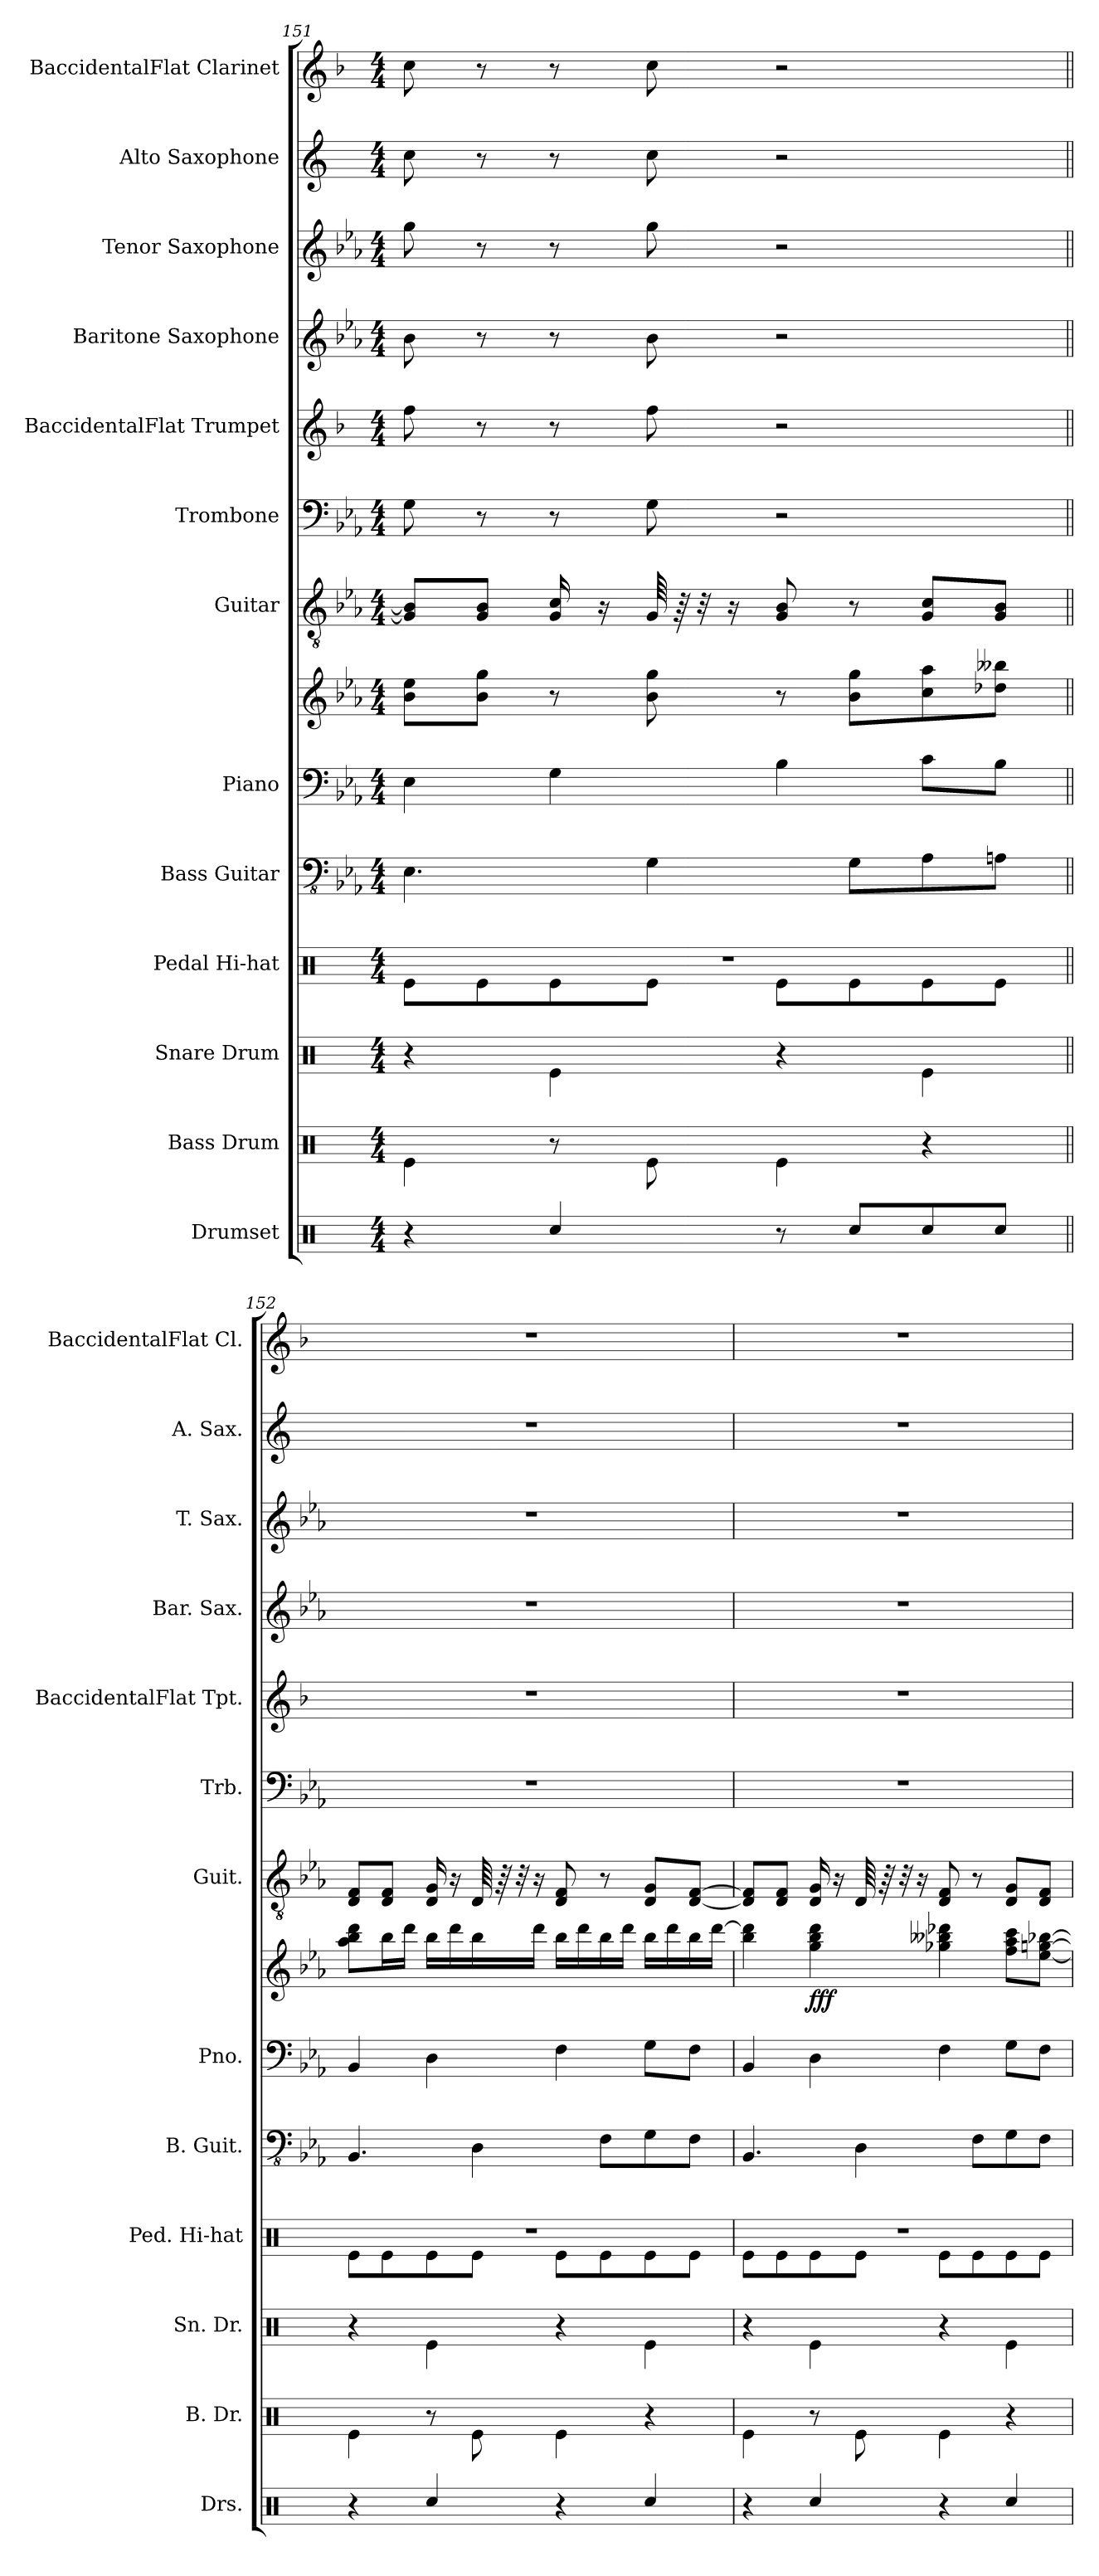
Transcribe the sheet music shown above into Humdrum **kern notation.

**kern	**kern	**kern	**kern	**kern	**kern	**kern	**dynam	**kern	**kern	**kern	**kern	**kern	**kern	**kern
*part13	*part12	*part11	*part10	*part9	*part8	*part8	*part8	*part7	*part6	*part5	*part4	*part3	*part2	*part1
*staff14	*staff13	*staff12	*staff11	*staff10	*staff9	*staff8	*staff8/9	*staff7	*staff6	*staff5	*staff4	*staff3	*staff2	*staff1
*I"Drumset	*I"Bass Drum	*I"Snare Drum	*I"Pedal Hi-hat	*I"Bass Guitar	*I"Piano	*	*	*I"Guitar	*I"Trombone	*I"BaccidentalFlat Trumpet	*I"Baritone Saxophone	*I"Tenor Saxophone	*I"Alto Saxophone	*I"BaccidentalFlat Clarinet
*I'Drs.	*I'B. Dr.	*I'Sn. Dr.	*I'Ped. Hi-hat	*I'B. Guit.	*I'Pno.	*	*	*I'Guit.	*I'Trb.	*I'BaccidentalFlat Tpt.	*I'Bar. Sax.	*I'T. Sax.	*I'A. Sax.	*I'BaccidentalFlat Cl.
!!LO:PB:g=z
*clefX	*clefX	*clefX	*clefX	*clefFv4	*clefF4	*clefG2	*	*clefGv2	*clefF4	*clefG2	*clefG2	*clefG2	*clefG2	*clefG2
*	*	*	*	*	*	*	*	*	*	*ITrd1c2	*ITrd12c21	*ITrd8c14	*ITrd5c9	*ITrd1c2
*k[]	*k[]	*k[]	*k[]	*k[b-e-a-]	*k[b-e-a-]	*k[b-e-a-]	*	*k[b-e-a-]	*k[b-e-a-]	*k[b-e-a-]	*k[b-e-a-]	*k[b-e-a-]	*k[b-e-a-]	*k[b-e-a-]
*M4/4	*M4/4	*M4/4	*M4/4	*M4/4	*M4/4	*M4/4	*	*M4/4	*M4/4	*M4/4	*M4/4	*M4/4	*M4/4	*M4/4
=151	=151	=151	=151	=151	=151	=151	=151	=151	=151	=151	=151	=151	=151	=151
*	*	*	*^	*	*	*	*	*	*	*	*	*	*	*
4r	4Re\	4r	1r	8Re\L	4.EE-\	4E-\	8b-\ 8ee-\L	.	8G/] 8B-/]L	8G\	8ee-\	8B-\	8g\	8e-\	8b-\
.	.	.	.	8Re\	.	.	8b-\ 8gg\J	.	8G/ 8B-/J	8r	8r	8r	8r	8r	8r
4Rcc/	8r	4Re\	.	8Re\	.	4G\	8r	.	16G/ 16c/	8r	8r	8r	8r	8r	8r
.	.	.	.	.	.	.	.	.	16r	.	.	.	.	.	.
.	8Re\	.	.	8Re\J	4GG\	.	8b-\ 8gg\	.	64G/	8G\	8ee-\	8B-\	8g\	8e-\	8b-\
.	.	.	.	.	.	.	.	.	64r	.	.	.	.	.	.
.	.	.	.	.	.	.	.	.	32r	.	.	.	.	.	.
.	.	.	.	.	.	.	.	.	16r	.	.	.	.	.	.
8r	4Re\	4r	.	8Re\L	.	4B-\	8r	.	8G/ 8B-/	2r	2r	2r	2r	2r	2r
8Rcc/L	.	.	.	8Re\	8GG\L	.	8b-\ 8gg\L	.	8r	.	.	.	.	.	.
8Rcc/	4r	4Re\	.	8Re\	8AA-\	8c\L	8cc\ 8aa-\	.	8G/ 8c/L	.	.	.	.	.	.
8Rcc/J	.	.	.	8Re\J	8AAn\J	8B-\J	8dd-X\ 8bb--X\J	.	8G/ 8B-/J	.	.	.	.	.	.
=152||	=152||	=152||	=152||	=152||	=152||	=152||	=152||	=152||	=152||	=152||	=152||	=152||	=152||	=152||	=152||
4r	4Re\	4r	1r	8Re\L	4.BBB-/	4BB-/	8aa-\ 8bb-\ 8ddd\L	.	8D/ 8F/L	1r	1r	1r	1r	1r	1r
.	.	.	.	8Re\	.	.	16bb-\L	.	8D/ 8F/J	.	.	.	.	.	.
.	.	.	.	.	.	.	16ddd\JJ	.	.	.	.	.	.	.	.
4Rcc/	8r	4Re\	.	8Re\	.	4D\	16bb-\LL	.	16D/ 16G/	.	.	.	.	.	.
.	.	.	.	.	.	.	16ddd\	.	16r	.	.	.	.	.	.
.	8Re\	.	.	8Re\J	4DD\	.	16bb-\	.	64D/	.	.	.	.	.	.
.	.	.	.	.	.	.	.	.	64r	.	.	.	.	.	.
.	.	.	.	.	.	.	.	.	32r	.	.	.	.	.	.
.	.	.	.	.	.	.	16ddd\JJ	.	16r	.	.	.	.	.	.
4r	4Re\	4r	.	8Re\L	.	4F\	16bb-\LL	.	8D/ 8F/	.	.	.	.	.	.
.	.	.	.	.	.	.	16ddd\	.	.	.	.	.	.	.	.
.	.	.	.	8Re\	8FF\L	.	16bb-\	.	8r	.	.	.	.	.	.
.	.	.	.	.	.	.	16ddd\JJ	.	.	.	.	.	.	.	.
4Rcc/	4r	4Re\	.	8Re\	8GG\	8G\L	16bb-\LL	.	8D/ 8G/L	.	.	.	.	.	.
.	.	.	.	.	.	.	16ddd\	.	.	.	.	.	.	.	.
.	.	.	.	8Re\J	8FF\J	8F\J	16bb-\	.	[8D/ [8F/J	.	.	.	.	.	.
.	.	.	.	.	.	.	[16ddd\JJ	.	.	.	.	.	.	.	.
!!LO:PB:g=z
=153	=153	=153	=153	=153	=153	=153	=153	=153	=153	=153	=153	=153	=153	=153	=153
4r	4Re\	4r	1r	8Re\L	4.BBB-/	4BB-/	4bb-\ 4ddd\]	.	8D/] 8F/]L	1r	1r	1r	1r	1r	1r
.	.	.	.	8Re\	.	.	.	.	8D/ 8F/J	.	.	.	.	.	.
!	!	!	!	!	!	!	!	!LO:DY:b	!	!	!	!	!	!	!
4Rcc/	8r	4Re\	.	8Re\	.	4D\	4gg\ 4bb-\ 4ddd\	fff	16D/ 16G/	.	.	.	.	.	.
.	.	.	.	.	.	.	.	.	16r	.	.	.	.	.	.
.	8Re\	.	.	8Re\J	4DD\	.	.	.	64D/	.	.	.	.	.	.
.	.	.	.	.	.	.	.	.	64r	.	.	.	.	.	.
.	.	.	.	.	.	.	.	.	32r	.	.	.	.	.	.
.	.	.	.	.	.	.	.	.	16r	.	.	.	.	.	.
4r	4Re\	4r	.	8Re\L	.	4F\	4gg-X\ 4bb--X\ 4ddd-X\	.	8D/ 8F/	.	.	.	.	.	.
.	.	.	.	8Re\	8FF\L	.	.	.	8r	.	.	.	.	.	.
4Rcc/	4r	4Re\	.	8Re\	8GG\	8G\L	8ff\ 8aa-\ 8ccc\L	.	8D/ 8G/L	.	.	.	.	.	.
.	.	.	.	8Re\J	8FF\J	8F\J	[8ee-\ [8ggn\ [8bb-X\J	.	8D/ 8F/J	.	.	.	.	.	.
*	*	*	*v	*v	*	*	*	*	*	*	*	*	*	*	*
=	=	=	=	=	=	=	=	=	=	=	=	=	=	=
*-	*-	*-	*-	*-	*-	*-	*-	*-	*-	*-	*-	*-	*-	*-
